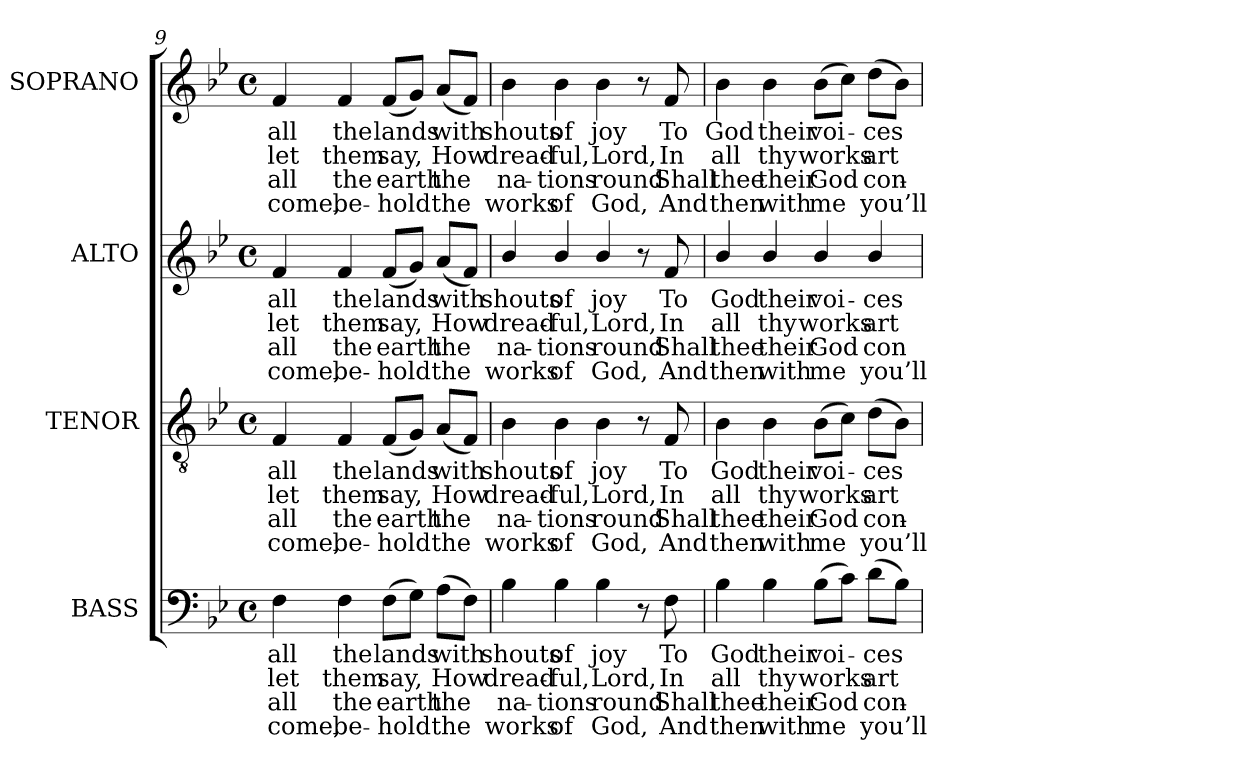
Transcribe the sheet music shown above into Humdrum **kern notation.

**kern	**text	**text	**text	**text	**kern	**text	**text	**text	**text	**kern	**text	**text	**text	**text	**kern	**text	**text	**text	**text
*part4	*part4	*part4	*part4	*part4	*part3	*part3	*part3	*part3	*part3	*part2	*part2	*part2	*part2	*part2	*part1	*part1	*part1	*part1	*part1
*staff4	*staff4	*staff4	*staff4	*staff4	*staff3	*staff3	*staff3	*staff3	*staff3	*staff2	*staff2	*staff2	*staff2	*staff2	*staff1	*staff1	*staff1	*staff1	*staff1
*I"BASS	*	*	*	*	*I"TENOR	*	*	*	*	*I"ALTO	*	*	*	*	*I"SOPRANO	*	*	*	*
*I'B.	*	*	*	*	*I'T.	*	*	*	*	*I'A.	*	*	*	*	*I'S.	*	*	*	*
*clefF4	*	*	*	*	*clefGv2	*	*	*	*	*clefG2	*	*	*	*	*clefG2	*	*	*	*
*	*	*	*	*	*ITrd7c12	*	*	*	*	*	*	*	*	*	*	*	*	*	*
*k[b-e-]	*	*	*	*	*k[b-e-]	*	*	*	*	*k[b-e-]	*	*	*	*	*k[b-e-]	*	*	*	*
*B-:	*	*	*	*	*B-:	*	*	*	*	*B-:	*	*	*	*	*B-:	*	*	*	*
*M4/4	*	*	*	*	*M4/4	*	*	*	*	*M4/4	*	*	*	*	*M4/4	*	*	*	*
*met(c)	*	*	*	*	*met(c)	*	*	*	*	*met(c)	*	*	*	*	*met(c)	*	*	*	*
=9	=9	=9	=9	=9	=9	=9	=9	=9	=9	=9	=9	=9	=9	=9	=9	=9	=9	=9	=9
!	!LO:LY:b:color=#000000	!LO:LY:b:color=#000000	!LO:LY:b:color=#000000	!LO:LY:b:color=#000000	!	!	!	!	!	!	!	!	!	!	!	!	!	!	!
!	!	!	!	!	!	!LO:LY:b:color=#000000	!LO:LY:b:color=#000000	!LO:LY:b:color=#000000	!LO:LY:b:color=#000000	!	!	!	!	!	!	!	!	!	!
!	!	!	!	!	!	!	!	!	!	!	!LO:LY:b:color=#000000	!LO:LY:b:color=#000000	!LO:LY:b:color=#000000	!LO:LY:b:color=#000000	!	!	!	!	!
!	!	!	!	!	!	!	!	!	!	!	!	!	!	!	!	!LO:LY:b:color=#000000	!LO:LY:b:color=#000000	!LO:LY:b:color=#000000	!LO:LY:b:color=#000000
4Fi\	all	let	all	come,	4FFi/	all	let	all	come,	4fi/	all	let	all	come,	4fi/	all	let	all	come,
!	!LO:LY:b:color=#000000	!LO:LY:b:color=#000000	!LO:LY:b:color=#000000	!LO:LY:b:color=#000000	!	!	!	!	!	!	!	!	!	!	!	!	!	!	!
!	!	!	!	!	!	!LO:LY:b:color=#000000	!LO:LY:b:color=#000000	!LO:LY:b:color=#000000	!LO:LY:b:color=#000000	!	!	!	!	!	!	!	!	!	!
!	!	!	!	!	!	!	!	!	!	!	!LO:LY:b:color=#000000	!LO:LY:b:color=#000000	!LO:LY:b:color=#000000	!LO:LY:b:color=#000000	!	!	!	!	!
!	!	!	!	!	!	!	!	!	!	!	!	!	!	!	!	!LO:LY:b:color=#000000	!LO:LY:b:color=#000000	!LO:LY:b:color=#000000	!LO:LY:b:color=#000000
4Fi\	the	them	the	be-	4FFi/	the	them	the	be-	4fi/	the	them	the	be-	4fi/	the	them	the	be-
!	!LO:LY:b:color=#000000	!LO:LY:b:color=#000000	!LO:LY:b:color=#000000	!LO:LY:b:color=#000000	!	!	!	!	!	!	!	!	!	!	!	!	!	!	!
!	!	!	!	!	!	!LO:LY:b:color=#000000	!LO:LY:b:color=#000000	!LO:LY:b:color=#000000	!LO:LY:b:color=#000000	!	!	!	!	!	!	!	!	!	!
!	!	!	!	!	!	!	!	!	!	!	!LO:LY:b:color=#000000	!LO:LY:b:color=#000000	!LO:LY:b:color=#000000	!LO:LY:b:color=#000000	!	!	!	!	!
!	!	!	!	!	!	!	!	!	!	!	!	!	!	!	!	!LO:LY:b:color=#000000	!LO:LY:b:color=#000000	!LO:LY:b:color=#000000	!LO:LY:b:color=#000000
(8Fi\L	lands	say,	-earth	hold	(8FFi/L	lands	say,	-earth	hold	(8fi/L	lands	say,	-earth	hold	(8fi/L	lands	say,	-earth	hold
8Gi\J)	.	.	.	.	8GGi/J)	.	.	.	.	8gi/J)	.	.	.	.	8gi/J)	.	.	.	.
!	!LO:LY:b:color=#000000	!LO:LY:b:color=#000000	!LO:LY:b:color=#000000	!LO:LY:b:color=#000000	!	!	!	!	!	!	!	!	!	!	!	!	!	!	!
!	!	!	!	!	!	!LO:LY:b:color=#000000	!LO:LY:b:color=#000000	!LO:LY:b:color=#000000	!LO:LY:b:color=#000000	!	!	!	!	!	!	!	!	!	!
!	!	!	!	!	!	!	!	!	!	!	!LO:LY:b:color=#000000	!LO:LY:b:color=#000000	!LO:LY:b:color=#000000	!LO:LY:b:color=#000000	!	!	!	!	!
!	!	!	!	!	!	!	!	!	!	!	!	!	!	!	!	!LO:LY:b:color=#000000	!LO:LY:b:color=#000000	!LO:LY:b:color=#000000	!LO:LY:b:color=#000000
(8Ai\L	with	How	the	the	(8AAi/L	with	How	the	the	(8ai/L	with	How	the	the	(8ai/L	with	How	the	the
8Fi\J)	.	.	.	.	8FFi/J)	.	.	.	.	8fi/J)	.	.	.	.	8fi/J)	.	.	.	.
!!LO:PB:g=z
=10	=10	=10	=10	=10	=10	=10	=10	=10	=10	=10	=10	=10	=10	=10	=10	=10	=10	=10	=10
!	!LO:LY:b:color=#000000	!LO:LY:b:color=#000000	!LO:LY:b:color=#000000	!LO:LY:b:color=#000000	!	!	!	!	!	!	!	!	!	!	!	!	!	!	!
!	!	!	!	!	!	!LO:LY:b:color=#000000	!LO:LY:b:color=#000000	!LO:LY:b:color=#000000	!LO:LY:b:color=#000000	!	!	!	!	!	!	!	!	!	!
!	!	!	!	!	!	!	!	!	!	!	!LO:LY:b:color=#000000	!LO:LY:b:color=#000000	!LO:LY:b:color=#000000	!LO:LY:b:color=#000000	!	!	!	!	!
!	!	!	!	!	!	!	!	!	!	!	!	!	!	!	!	!LO:LY:b:color=#000000	!LO:LY:b:color=#000000	!LO:LY:b:color=#000000	!LO:LY:b:color=#000000
4B-i\	shouts	dread-	na-	-works	4BB-i\	shouts	dread-	na-	-works	4b-i/	shouts	dread-	na-	-works	4b-i\	shouts	dread-	na-	-works
!	!LO:LY:b:color=#000000	!LO:LY:b:color=#000000	!LO:LY:b:color=#000000	!LO:LY:b:color=#000000	!	!	!	!	!	!	!	!	!	!	!	!	!	!	!
!	!	!	!	!	!	!LO:LY:b:color=#000000	!LO:LY:b:color=#000000	!LO:LY:b:color=#000000	!LO:LY:b:color=#000000	!	!	!	!	!	!	!	!	!	!
!	!	!	!	!	!	!	!	!	!	!	!LO:LY:b:color=#000000	!LO:LY:b:color=#000000	!LO:LY:b:color=#000000	!LO:LY:b:color=#000000	!	!	!	!	!
!	!	!	!	!	!	!	!	!	!	!	!	!	!	!	!	!LO:LY:b:color=#000000	!LO:LY:b:color=#000000	!LO:LY:b:color=#000000	!LO:LY:b:color=#000000
4B-i\	of	-ful,	tions	of	4BB-i\	of	-ful,	tions	of	4b-i/	of	-ful,	tions	of	4b-i\	of	-ful,	tions	of
!	!LO:LY:b:color=#000000	!LO:LY:b:color=#000000	!LO:LY:b:color=#000000	!LO:LY:b:color=#000000	!	!	!	!	!	!	!	!	!	!	!	!	!	!	!
!	!	!	!	!	!	!LO:LY:b:color=#000000	!LO:LY:b:color=#000000	!LO:LY:b:color=#000000	!LO:LY:b:color=#000000	!	!	!	!	!	!	!	!	!	!
!	!	!	!	!	!	!	!	!	!	!	!LO:LY:b:color=#000000	!LO:LY:b:color=#000000	!LO:LY:b:color=#000000	!LO:LY:b:color=#000000	!	!	!	!	!
!	!	!	!	!	!	!	!	!	!	!	!	!	!	!	!	!LO:LY:b:color=#000000	!LO:LY:b:color=#000000	!LO:LY:b:color=#000000	!LO:LY:b:color=#000000
4B-i\	joy	Lord,	round	God,	4BB-i\	joy	Lord,	round	God,	4b-i/	joy	Lord,	round	God,	4b-i\	joy	Lord,	round	God,
8r	.	.	.	.	8r	.	.	.	.	8r	.	.	.	.	8r	.	.	.	.
!	!LO:LY:b:color=#000000	!LO:LY:b:color=#000000	!LO:LY:b:color=#000000	!LO:LY:b:color=#000000	!	!	!	!	!	!	!	!	!	!	!	!	!	!	!
!	!	!	!	!	!	!LO:LY:b:color=#000000	!LO:LY:b:color=#000000	!LO:LY:b:color=#000000	!LO:LY:b:color=#000000	!	!	!	!	!	!	!	!	!	!
!	!	!	!	!	!	!	!	!	!	!	!LO:LY:b:color=#000000	!LO:LY:b:color=#000000	!LO:LY:b:color=#000000	!LO:LY:b:color=#000000	!	!	!	!	!
!	!	!	!	!	!	!	!	!	!	!	!	!	!	!	!	!LO:LY:b:color=#000000	!LO:LY:b:color=#000000	!LO:LY:b:color=#000000	!LO:LY:b:color=#000000
8Fi\	To	In	Shall	And	8FFi/	To	In	Shall	And	8fi/	To	In	Shall	And	8fi/	To	In	Shall	And
=11	=11	=11	=11	=11	=11	=11	=11	=11	=11	=11	=11	=11	=11	=11	=11	=11	=11	=11	=11
!	!LO:LY:b:color=#000000	!LO:LY:b:color=#000000	!LO:LY:b:color=#000000	!LO:LY:b:color=#000000	!	!	!	!	!	!	!	!	!	!	!	!	!	!	!
!	!	!	!	!	!	!LO:LY:b:color=#000000	!LO:LY:b:color=#000000	!LO:LY:b:color=#000000	!LO:LY:b:color=#000000	!	!	!	!	!	!	!	!	!	!
!	!	!	!	!	!	!	!	!	!	!	!LO:LY:b:color=#000000	!LO:LY:b:color=#000000	!LO:LY:b:color=#000000	!LO:LY:b:color=#000000	!	!	!	!	!
!	!	!	!	!	!	!	!	!	!	!	!	!	!	!	!	!LO:LY:b:color=#000000	!LO:LY:b:color=#000000	!LO:LY:b:color=#000000	!LO:LY:b:color=#000000
4B-i\	God	all	thee	then	4BB-i\	God	all	thee	then	4b-i/	God	all	thee	then	4b-i\	God	all	thee	then
!	!LO:LY:b:color=#000000	!LO:LY:b:color=#000000	!LO:LY:b:color=#000000	!LO:LY:b:color=#000000	!	!	!	!	!	!	!	!	!	!	!	!	!	!	!
!	!	!	!	!	!	!LO:LY:b:color=#000000	!LO:LY:b:color=#000000	!LO:LY:b:color=#000000	!LO:LY:b:color=#000000	!	!	!	!	!	!	!	!	!	!
!	!	!	!	!	!	!	!	!	!	!	!LO:LY:b:color=#000000	!LO:LY:b:color=#000000	!LO:LY:b:color=#000000	!LO:LY:b:color=#000000	!	!	!	!	!
!	!	!	!	!	!	!	!	!	!	!	!	!	!	!	!	!LO:LY:b:color=#000000	!LO:LY:b:color=#000000	!LO:LY:b:color=#000000	!LO:LY:b:color=#000000
4B-i\	their	thy	their	with	4BB-i\	their	thy	their	with	4b-i/	their	thy	their	with	4b-i\	their	thy	their	with
!	!LO:LY:b:color=#000000	!LO:LY:b:color=#000000	!LO:LY:b:color=#000000	!LO:LY:b:color=#000000	!	!	!	!	!	!	!	!	!	!	!	!	!	!	!
!	!	!	!	!	!	!LO:LY:b:color=#000000	!LO:LY:b:color=#000000	!LO:LY:b:color=#000000	!LO:LY:b:color=#000000	!	!	!	!	!	!	!	!	!	!
!	!	!	!	!	!	!	!	!	!	!	!LO:LY:b:color=#000000	!LO:LY:b:color=#000000	!LO:LY:b:color=#000000	!LO:LY:b:color=#000000	!	!	!	!	!
!	!	!	!	!	!	!	!	!	!	!	!	!	!	!	!	!LO:LY:b:color=#000000	!LO:LY:b:color=#000000	!LO:LY:b:color=#000000	!LO:LY:b:color=#000000
(8B-i\L	voi-	works	God	me	(8BB-i\L	voi-	works	God	me	4b-i/	voi-	works	God	me	(8b-i\L	voi-	works	God	me
8ci\J)	.	.	.	.	8Ci\J)	.	.	.	.	.	.	.	.	.	8cci\J)	.	.	.	.
!	!LO:LY:b:color=#000000	!LO:LY:b:color=#000000	!LO:LY:b:color=#000000	!LO:LY:b:color=#000000	!	!	!	!	!	!	!	!	!	!	!	!	!	!	!
!	!	!	!	!	!	!LO:LY:b:color=#000000	!LO:LY:b:color=#000000	!LO:LY:b:color=#000000	!LO:LY:b:color=#000000	!	!	!	!	!	!	!	!	!	!
!	!	!	!	!	!	!	!	!	!	!	!LO:LY:b:color=#000000	!LO:LY:b:color=#000000	!LO:LY:b:color=#000000	!LO:LY:b:color=#000000	!	!	!	!	!
!	!	!	!	!	!	!	!	!	!	!	!	!	!	!	!	!LO:LY:b:color=#000000	!LO:LY:b:color=#000000	!LO:LY:b:color=#000000	!LO:LY:b:color=#000000
(8di\L	-ces	art	con-	-you’ll	(8Di\L	-ces	art	con-	-you’ll	4b-i/	-ces	art	con-	-you’ll	(8ddi\L	-ces	art	con-	-you’ll
8B-i\J)	.	.	.	.	8BB-i\J)	.	.	.	.	.	.	.	.	.	8b-i\J)	.	.	.	.
=	=	=	=	=	=	=	=	=	=	=	=	=	=	=	=	=	=	=	=
*-	*-	*-	*-	*-	*-	*-	*-	*-	*-	*-	*-	*-	*-	*-	*-	*-	*-	*-	*-
